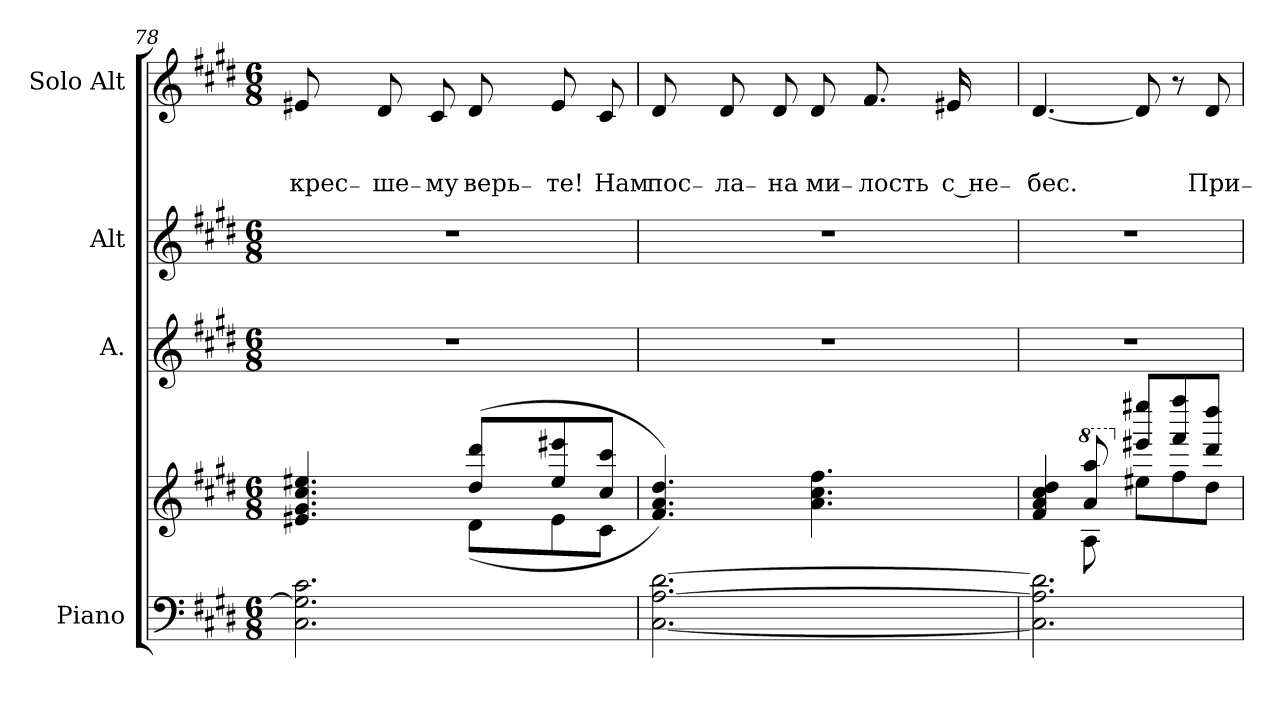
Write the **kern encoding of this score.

**kern	**kern	**kern	**kern	**kern	**text	**text	**text
*part4	*part4	*part3	*part2	*part1	*part1	*part1	*part1
*staff5	*staff4	*staff3	*staff2	*staff1	*staff1	*staff1	*staff1
*I"Piano	*	*I"A.	*I"Alt	*I"Solo Alt	*	*	*
!!LO:LB:g=z
*clefF4	*clefG2	*clefG2	*clefG2	*clefG2	*	*	*
*k[f#c#g#d#]	*k[f#c#g#d#]	*k[f#c#g#d#]	*k[f#c#g#d#]	*k[f#c#g#d#]	*	*	*
*c#:	*c#:	*c#:	*c#:	*c#:	*	*	*
*M6/8	*M6/8	*M6/8	*M6/8	*M6/8	*	*	*
=78	=78	=78	=78	=78	=78	=78	=78
*	*^	*	*	*	*	*	*
!	!	!	!	!	!	!	!	!LO:LY:b
2.C#\ 2.G#\] 2.c#\	4.e#X/ 4.g#/ 4.cc#/ 4.ee#X/	4.ryy	2.r	2.r	8e#X/	.	.	крес₋
!	!	!	!	!	!	!	!	!LO:LY:b
.	.	.	.	.	8d#/	.	.	ше₋
!	!	!	!	!	!	!	!	!LO:LY:b
.	.	.	.	.	8c#/	.	.	му
!	!	!	!	!	!	!	!	!LO:LY:b
.	(>8dd#/ 8ddd#/L	(<8d#\L	.	.	8d#/	.	.	верь₋
!	!	!	!	!	!	!	!	!LO:LY:b
.	8ee#/ 8eee#X/	8e#\	.	.	8e#/	.	.	те!
!	!	!	!	!	!	!	!	!LO:LY:b
.	8cc#/ 8ccc#/J	8c#\J	.	.	8c#/	.	.	Нам
*	*v	*v	*	*	*	*	*	*
=79	=79	=79	=79	=79	=79	=79	=79
*	*^	*	*	*	*	*	*
!	!	!	!	!	!	!	!	!LO:LY:b
*	*v	*v	*	*	*	*	*	*
[2.C#\ [2.A\ [2.d#\	4.f#/ 4.a/ 4.dd#/))	2.r	2.r	8d#/	.	.	пос₋
!	!	!	!	!	!	!	!LO:LY:b
.	.	.	.	8d#/	.	.	ла₋
!	!	!	!	!	!	!	!LO:LY:b
.	.	.	.	8d#/	.	.	на
!	!	!	!	!	!	!	!LO:LY:b
.	4.a\ 4.cc#\ 4.ff#\	.	.	8d#/	.	.	ми₋
!	!	!	!	!	!	!	!LO:LY:b
.	.	.	.	8.f#/	.	.	лость
!	!	!	!	!	!	!	!LO:LY:b
.	.	.	.	16e#X/	.	.	с не₋
=80	=80	=80	=80	=80	=80	=80	=80
*	*^	*	*	*	*	*	*
!	!	!	!	!	!	!	!	!LO:LY:b
2.C#\] 2.A\] 2.d#\]	4f#/ 4a/ 4cc#/ 4dd#/	4ryy	2.r	2.r	[4.d#/	.	.	бес.
*	*8va	*	*	*	*	*	*	*
.	8aa/ 8aaa/	8a\	.	.	.	.	.	.
*	*X8va	*	*	*	*	*	*	*
.	8eee#X/ 8eeee#X/L	8ee#X\L	.	.	8d#/]	.	.	.
.	8fff#/ 8ffff#/	8ff#\	.	.	8r	.	.	.
!	!	!	!	!	!	!	!	!LO:LY:b
.	8ddd#/ 8dddd#/J	8dd#\J	.	.	8d#/	.	.	При₋
*	*v	*v	*	*	*	*	*	*
=	=	=	=	=	=	=	=
*-	*-	*-	*-	*-	*-	*-	*-
